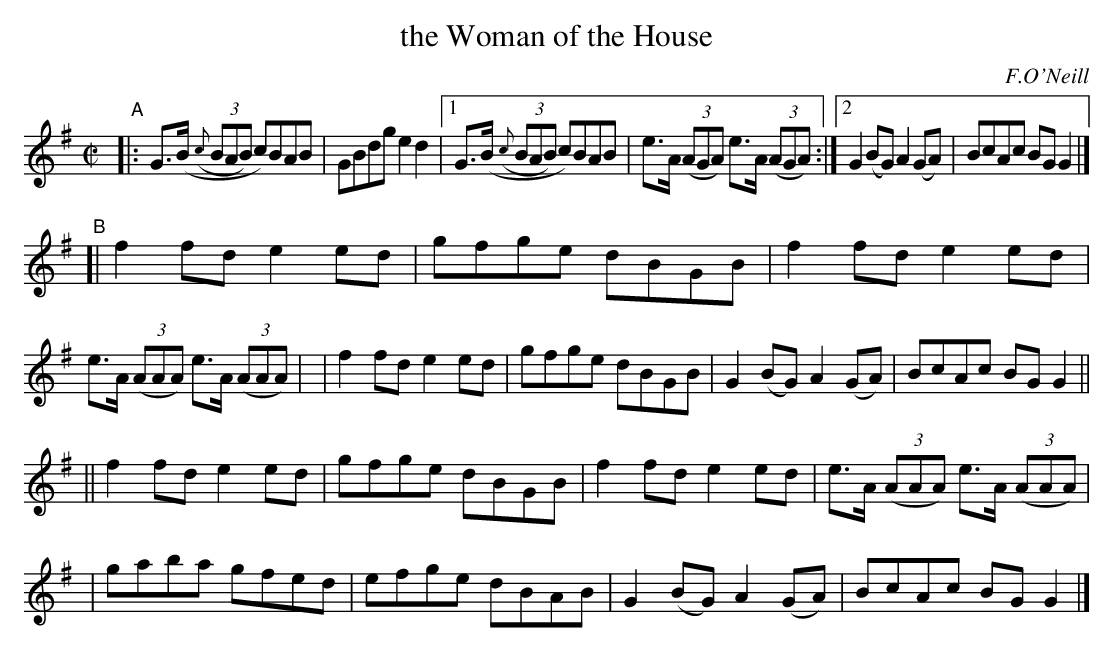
X:1
T: the Woman of the House
O: F.O'Neill
M: C|
L: 1/8
K: G
"^A"\
|: G>(B (3({c}BAB) c)BAB | GBdg   e2d2 |\
[1 G>(B (3({c}BAB) c)BAB | e>A (3(AGA) e>A (3(AGA) :|[2 G2(BG) A2(GA) | BcAc BGG2 |]
"^B"\
[| f2fd e2ed | gfge dBGB | f2fd   e2ed   | e>A (3(AAA) e>A (3(AAA) |\
|  f2fd e2ed | gfge dBGB | G2(BG) A2(GA) | BcAc BGG2 ||
|| f2fd e2ed | gfge dBGB | f2fd   e2ed   | e>A (3(AAA) e>A (3(AAA) |\
|  gaba gfed | efge dBAB | G2(BG) A2(GA) | BcAc BGG2 |]
